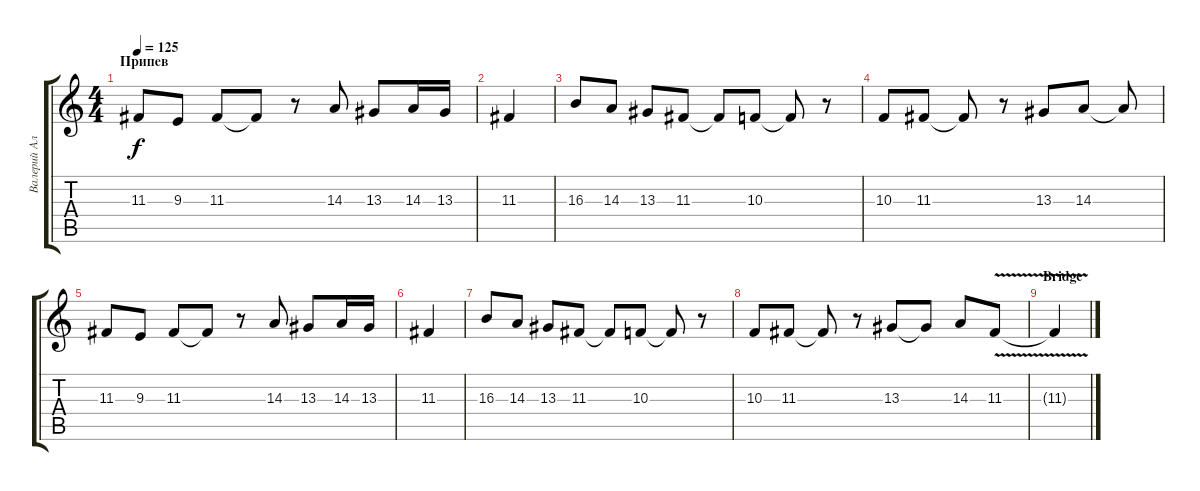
\track ("Валерий Александрович Кипелов" "Валерий Ал") {instrument choiraahs}
\staff {score tabs}
\tuning (E4 B3 G3 D3 A2 D2) {hide}
\ts (4 4)
\section ("" "Припев")
\tempo 125
\clef g2
\ks c
11.3.8{dy f} 9.3.8 11.3.8 11.3{t}.8 r.8 14.3.8 13.3.8 14.3.16 13.3.16 |
11.3.4 |
16.3.8 14.3.8 13.3.8 11.3.8 11.3{t}.8 10.3.8 10.3{t}.8 r.8 |
10.3.8 11.3.8 11.3{t}.8 r.8 13.3.8 14.3.8 14.3{t}.8 |
11.3.8 9.3.8 11.3.8 11.3{t}.8 r.8 14.3.8 13.3.8 14.3.16 13.3.16 |
11.3.4 |
16.3.8 14.3.8 13.3.8 11.3.8 11.3{t}.8 10.3.8 10.3{t}.8 r.8 |
10.3.8 11.3.8 11.3{t}.8 r.8 13.3.8 13.3{t}.8 14.3.8 11.3{v}.8 |
\section ("" "Bridge")
11.3{t}.4
